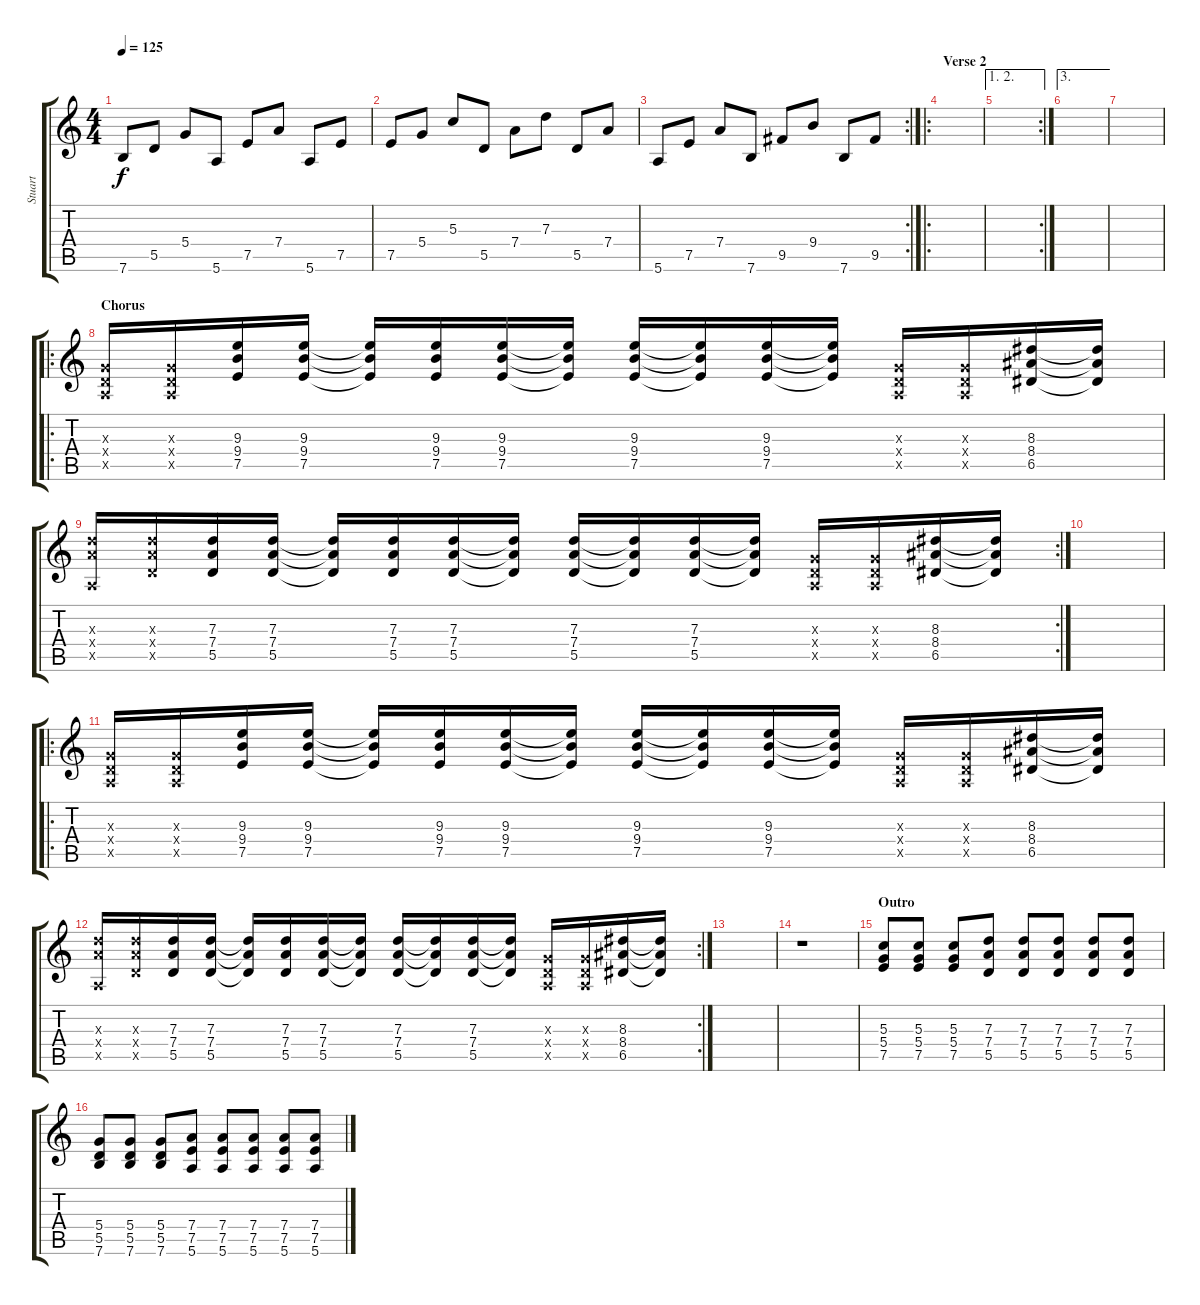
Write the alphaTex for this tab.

\track ("Stuart" "Stuart") {instrument electricguitarclean}
\staff {score tabs}
\tuning (E4 B3 G3 D3 A2 E2) {hide}
\ts (4 4)
\tempo 125
\clef g2
\ks c
7.6.8{dy f} 5.5.8 5.4.8 5.6.8 7.5.8 7.4.8 5.6.8 7.5.8 |
7.5.8 5.4.8 5.3.8 5.5.8 7.4.8 7.3.8 5.5.8 7.4.8 |
\rc 2
5.6.8 7.5.8 7.4.8 7.6.8 9.5.8 9.4.8 7.6.8 9.5.8 |
\ro
\section ("" "Verse 2")
|
\ae (1 2)
\rc 2
|
\ae 3
|
|
\ro
\section ("" "Chorus")
(0.3{x} 0.4{x} 0.5{x}).16{instrument distortionguitar} (0.3{x} 0.4{x} 0.5{x}).16 (9.3 9.4 7.5).16 (9.3 9.4 7.5).16 (9.3{t} 9.4{t} 7.5{t}).16 (9.3 9.4 7.5).16 (9.3 9.4 7.5).16 (9.3{t} 9.4{t} 7.5{t}).16 (9.3 9.4 7.5).16 (9.3{t} 9.4{t} 7.5{t}).16 (9.3 9.4 7.5).16 (9.3{t} 9.4{t} 7.5{t}).16 (0.3{x} 0.4{x} 0.5{x}).16 (0.3{x} 0.4{x} 0.5{x}).16 (8.3 8.4 6.5).16 (8.3{t} 8.4{t} 6.5{t}).16 |
\rc 2
(7.3{x} 7.4{x} 0.5{x}).16 (7.3{x} 7.4{x} 5.5{x}).16 (7.3 7.4 5.5).16 (7.3 7.4 5.5).16 (7.3{t} 7.4{t} 5.5{t}).16 (7.3 7.4 5.5).16 (7.3 7.4 5.5).16 (7.3{t} 7.4{t} 5.5{t}).16 (7.3 7.4 5.5).16 (7.3{t} 7.4{t} 5.5{t}).16 (7.3 7.4 5.5).16 (7.3{t} 7.4{t} 5.5{t}).16 (0.3{x} 0.4{x} 0.5{x}).16 (0.3{x} 0.4{x} 0.5{x}).16 (8.3 8.4 6.5).16 (8.3{t} 8.4{t} 6.5{t}).16 |
|
\ro
(0.3{x} 0.4{x} 0.5{x}).16 (0.3{x} 0.4{x} 0.5{x}).16 (9.3 9.4 7.5).16 (9.3 9.4 7.5).16 (9.3{t} 9.4{t} 7.5{t}).16 (9.3 9.4 7.5).16 (9.3 9.4 7.5).16 (9.3{t} 9.4{t} 7.5{t}).16 (9.3 9.4 7.5).16 (9.3{t} 9.4{t} 7.5{t}).16 (9.3 9.4 7.5).16 (9.3{t} 9.4{t} 7.5{t}).16 (0.3{x} 0.4{x} 0.5{x}).16 (0.3{x} 0.4{x} 0.5{x}).16 (8.3 8.4 6.5).16 (8.3{t} 8.4{t} 6.5{t}).16 |
\rc 2
(7.3{x} 7.4{x} 0.5{x}).16 (7.3{x} 7.4{x} 5.5{x}).16 (7.3 7.4 5.5).16 (7.3 7.4 5.5).16 (7.3{t} 7.4{t} 5.5{t}).16 (7.3 7.4 5.5).16 (7.3 7.4 5.5).16 (7.3{t} 7.4{t} 5.5{t}).16 (7.3 7.4 5.5).16 (7.3{t} 7.4{t} 5.5{t}).16 (7.3 7.4 5.5).16 (7.3{t} 7.4{t} 5.5{t}).16 (0.3{x} 0.4{x} 0.5{x}).16 (0.3{x} 0.4{x} 0.5{x}).16 (8.3 8.4 6.5).16 (8.3{t} 8.4{t} 6.5{t}).16 |
|
r.1 |
\section ("" "Outro")
(5.3 5.4 7.5).8 (5.3 5.4 7.5).8 (5.3 5.4 7.5).8 (7.3 7.4 5.5).8 (7.3 7.4 5.5).8 (7.3 7.4 5.5).8 (7.3 7.4 5.5).8 (7.3 7.4 5.5).8 |
(5.4 5.5 7.6).8 (5.4 5.5 7.6).8 (5.4 5.5 7.6).8 (7.4 7.5 5.6).8 (7.4 7.5 5.6).8 (7.4 7.5 5.6).8 (7.4 7.5 5.6).8 (7.4 7.5 5.6).8
